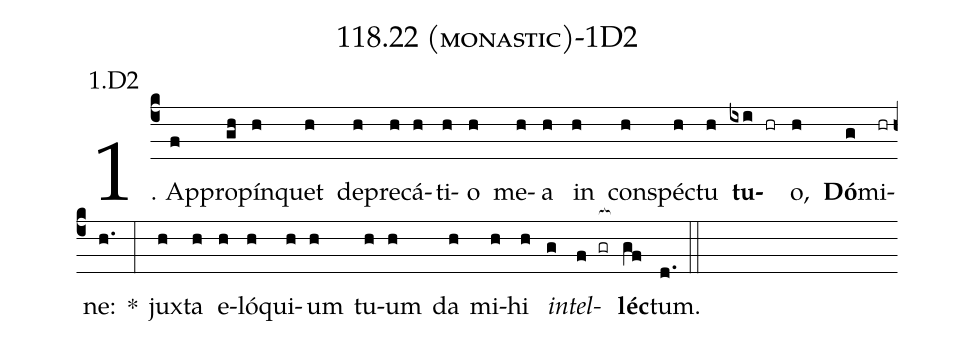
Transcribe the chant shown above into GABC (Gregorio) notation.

name: 118.22 (monastic)-1D2;
annotation: 1.D2;
%%
(c4)1. Ap(f)pro(gh)pín(h)quet(h) de(h)pre(h)cá(h)ti(h)o(h) me(h)a(h) in(h) con(h)spéc(h)tu(h) <b>tu</b>(ixi hr)o,(h) <b>Dó</b>(g)mi(hr)ne:(h.) *(:) jux(h)ta(h) e(h)ló(h)qui(h)um(h) tu(h)um(h) da(h) mi(h)hi(h) <i>in</i>(g)<i>tel</i>(f gr[ocb:1{])<b>léc</b>(gf[ocb:0}])tum.(d.) (::)
